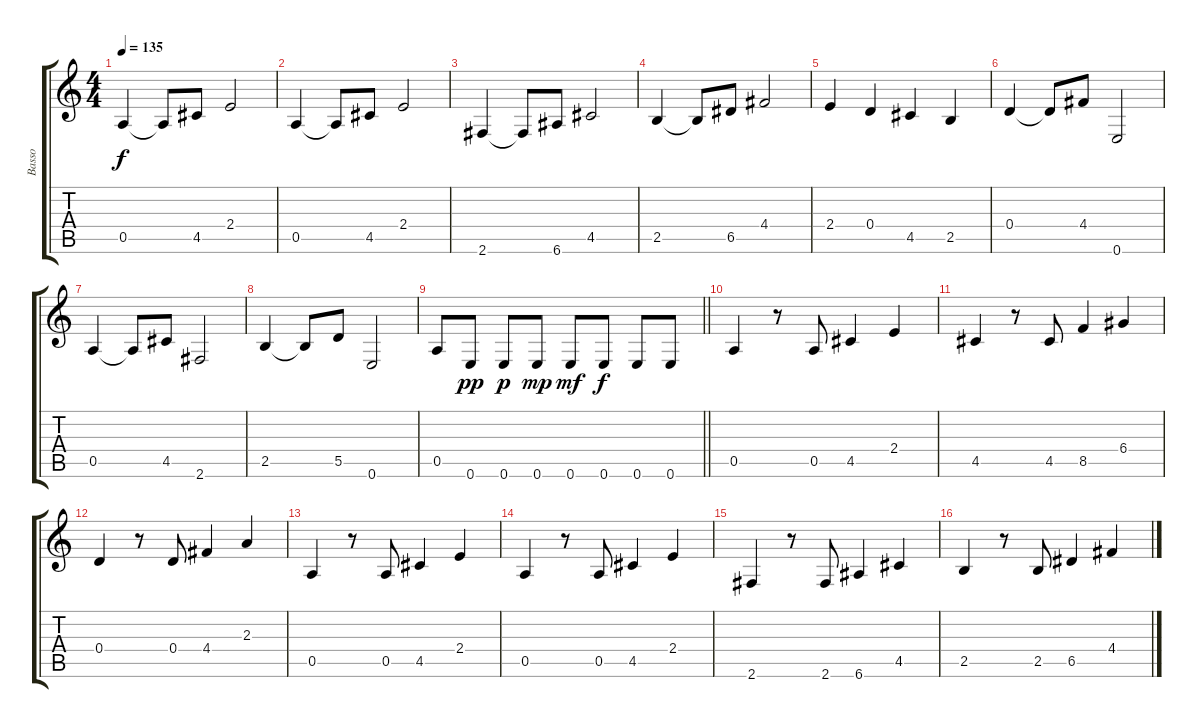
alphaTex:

\track ("Basso" "Basso") {instrument electricbasspick}
\staff {score tabs}
\tuning (E4 B3 G3 D3 A2 E2) {hide}
\ts (4 4)
\tempo 135
\clef g2
\ks c
0.5.4{dy f} 0.5{t}.8 4.5.8 2.4.2 |
0.5.4 0.5{t}.8 4.5.8 2.4.2 |
2.6.4 2.6{t}.8 6.6.8 4.5.2 |
2.5.4 2.5{t}.8 6.5.8 4.4.2 |
2.4.4 0.4.4 4.5.4 2.5.4 |
0.4.4 0.4{t}.8 4.4.8 0.6.2 |
0.5.4 0.5{t}.8 4.5.8 2.6.2 |
2.5.4 2.5{t}.8 5.5.8 0.6.2 |
\barLineRight lightlight
0.5.8 0.6.8{dy pp} 0.6.8{dy p} 0.6.8{dy mp} 0.6.8{dy mf} 0.6.8{dy f} 0.6.8 0.6.8 |
0.5.4 r.8 0.5.8 4.5.4 2.4.4 |
4.5.4 r.8 4.5.8 8.5.4 6.4.4 |
0.4.4 r.8 0.4.8 4.4.4 2.3.4 |
0.5.4 r.8 0.5.8 4.5.4 2.4.4 |
0.5.4 r.8 0.5.8 4.5.4 2.4.4 |
2.6.4 r.8 2.6.8 6.6.4 4.5.4 |
2.5.4 r.8 2.5.8 6.5.4 4.4.4
